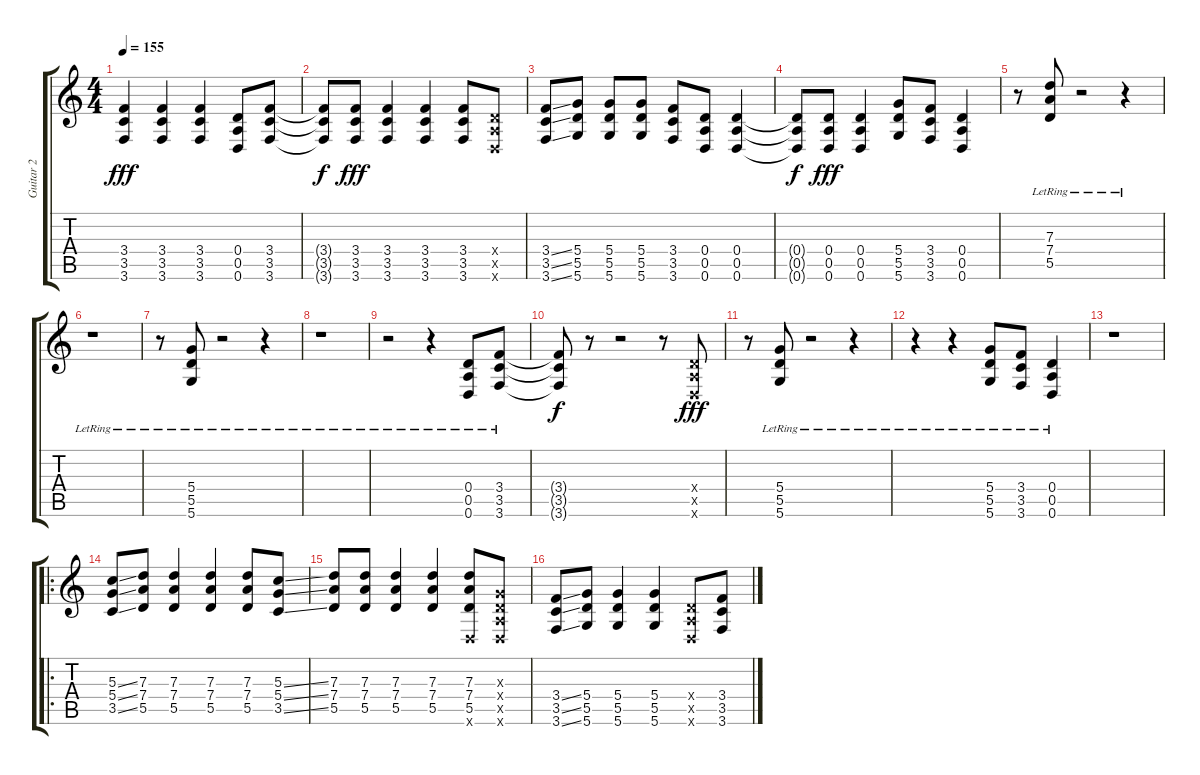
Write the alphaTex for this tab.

\track ("Guitar 2" "Guitar 2") {instrument acousticguitarsteel}
\staff {score tabs}
\tuning (E4 B3 G3 D3 A2 D2) {hide}
\ts (4 4)
\tempo 155
\clef g2
\ks c
(3.4 3.5 3.6).4{dy fff} (3.4 3.5 3.6).4 (3.4 3.5 3.6).4 (0.4 0.5 0.6).8 (3.4 3.5 3.6).8 |
(3.4{t} 3.5{t} 3.6{t}).8{dy f} (3.4 3.5 3.6).8{dy fff} (3.4 3.5 3.6).4 (3.4 3.5 3.6).4 (3.4 3.5 3.6).8 (0.4{x} 0.5{x} 0.6{x}).8 |
(3.4{ss} 3.5{ss} 3.6{ss}).8 (5.4 5.5 5.6).8 (5.4 5.5 5.6).8 (5.4 5.5 5.6).8 (3.4 3.5 3.6).8 (0.4 0.5 0.6).8 (0.4 0.5 0.6).4 |
(0.4{t} 0.5{t} 0.6{t}).8{dy f} (0.4 0.5 0.6).8{dy fff} (0.4 0.5 0.6).4 (5.4 5.5 5.6).8 (3.4 3.5 3.6).8 (0.4 0.5 0.6).4 |
r.8 (7.3{lr} 7.4{lr} 5.5{lr}).8 r.2 r.4 |
r.1 |
r.8 (5.4{lr} 5.5{lr} 5.6{lr}).8 r.2 r.4 |
r.1 |
r.2 r.4 (0.4{lr} 0.5{lr} 0.6{lr}).8 (3.4{lr} 3.5{lr} 3.6{lr}).8 |
(3.4{t} 3.5{t} 3.6{t}).8{dy f} r.8 r.2 r.8 (0.4{x} 0.5{x} 0.6{x}).8{dy fff} |
r.8 (5.4{lr} 5.5{lr} 5.6{lr}).8 r.2 r.4 |
r.4 r.4 (5.4{lr} 5.5{lr} 5.6{lr}).8 (3.4{lr} 3.5{lr} 3.6{lr}).8 (0.4{lr} 0.5{lr} 0.6{lr}).4 |
r.1{volume 13} |
\ro
(5.3{ss} 5.4{ss} 3.5{ss}).8 (7.3 7.4 5.5).8 (7.3 7.4 5.5).4 (7.3 7.4 5.5).4 (7.3 7.4 5.5).8 (5.3{ss} 5.4{ss} 3.5{ss}).8 |
(7.3 7.4 5.5).8 (7.3 7.4 5.5).8 (7.3 7.4 5.5).4 (7.3 7.4 5.5).4 (7.3 7.4 5.5 0.6{x}).8 (0.3{x} 0.4{x} 0.5{x} 0.6{x}).8 |
(3.4{ss} 3.5{ss} 3.6{ss}).8 (5.4 5.5 5.6).8 (5.4 5.5 5.6).4 (5.4 5.5 5.6).4 (0.4{x} 0.5{x} 0.6{x}).8 (3.4{ss} 3.5{ss} 3.6{ss}).8
